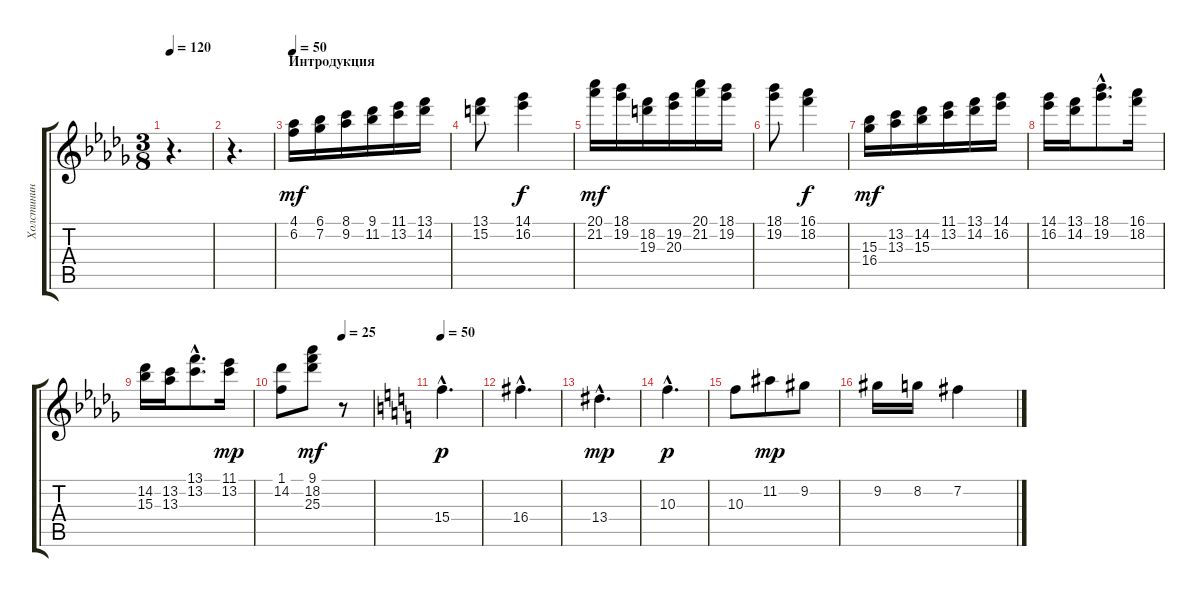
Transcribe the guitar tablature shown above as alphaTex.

\track ("Холстинин" "Холстинин") {instrument overdrivenguitar}
\staff {score tabs}
\tuning (E4 B3 G3 D3 A2 E2) {hide}
\ts (3 8)
\tempo 120
\tempo 50
\tempo 120
\clef g2
\ks db
r.4{d dy mf instrument overdrivenguitar} |
r.4{d} |
\section ("" "Интродукция")
\tempo 50
(4.1 6.2).16{volume 3 balance 9 instrument violin} (6.1 7.2).16 (8.1 9.2).16 (9.1 11.2).16 (11.1 13.2).16 (13.1 14.2).16 |
(13.1 15.2).8 (14.1 16.2).4{dy f} |
(20.1 21.2).16{dy mf} (18.1 19.2).16 (18.2 19.3).16 (19.2 20.3).16 (20.1 21.2).16 (18.1 19.2).16 |
(18.1 19.2).8 (16.1 18.2).4{dy f} |
(15.3 16.4).16{dy mf} (13.2 13.3).16 (14.2 15.3).16 (11.1 13.2).16 (13.1 14.2).16 (14.1 16.2).16 |
(14.1 16.2).16 (13.1 14.2).16 (18.1{hac} 19.2{hac}).8{d} (16.1 18.2).16 |
(14.2 15.3).16 (13.2 13.3).16 (13.1{hac} 13.2{hac}).8{d} (11.1 13.2).16{dy mp} |
\tempo (25 0.6666666666666666)
(1.1 14.2).8 (9.1 18.2 25.3).8{dy mf} r.8 |
\tempo 50
\ks c
15.4{hac}.4{d dy p} |
16.4{hac}.4{d} |
13.4{hac}.4{d dy mp} |
10.3{hac}.4{d dy p} |
10.3.8 11.2.8{dy mp} 9.2.8 |
9.2.16 8.2.16 7.2.4
